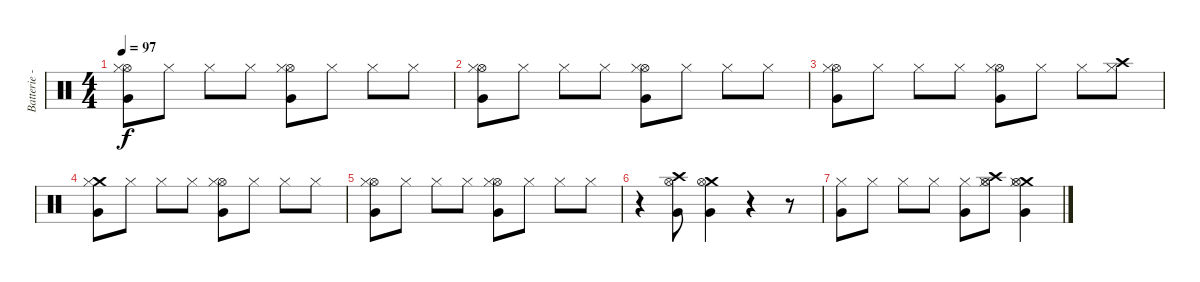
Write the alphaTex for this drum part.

\track ("Batterie - Roger Taylor" "Batterie -") {instrument percussion}
\staff {score}
\articulation defaults
\ts (4 4)
\tempo 97
\clef neutral
\ks c
("Hi-Hat (open)" "Hi-Hat (closed)" "Very Low Tom (hit)").8{dy f} "Hi-Hat (closed)".8 "Hi-Hat (closed)".8 "Hi-Hat (closed)".8 ("Hi-Hat (open)" "Hi-Hat (closed)" "Very Low Tom (hit)").8 "Hi-Hat (closed)".8 "Hi-Hat (closed)".8 "Hi-Hat (closed)".8 |
("Hi-Hat (open)" "Hi-Hat (closed)" "Very Low Tom (hit)").8 "Hi-Hat (closed)".8 "Hi-Hat (closed)".8 "Hi-Hat (closed)".8 ("Hi-Hat (open)" "Hi-Hat (closed)" "Very Low Tom (hit)").8 "Hi-Hat (closed)".8 "Hi-Hat (closed)".8 "Hi-Hat (closed)".8 |
("Hi-Hat (open)" "Hi-Hat (closed)" "Very Low Tom (hit)").8 "Hi-Hat (closed)".8 "Hi-Hat (closed)".8 "Hi-Hat (closed)".8 ("Hi-Hat (open)" "Hi-Hat (closed)" "Very Low Tom (hit)").8 "Hi-Hat (closed)".8 "Hi-Hat (closed)".8 ("Crash high (hit)" "Hi-Hat (closed)").8 |
("Crash medium (hit)" "Hi-Hat (closed)" "Very Low Tom (hit)").8 "Hi-Hat (closed)".8 "Hi-Hat (closed)".8 "Hi-Hat (closed)".8 ("Hi-Hat (open)" "Hi-Hat (closed)" "Very Low Tom (hit)").8 "Hi-Hat (closed)".8 "Hi-Hat (closed)".8 "Hi-Hat (closed)".8 |
("Hi-Hat (open)" "Hi-Hat (closed)" "Very Low Tom (hit)").8 "Hi-Hat (closed)".8 "Hi-Hat (closed)".8 "Hi-Hat (closed)".8 ("Hi-Hat (open)" "Hi-Hat (closed)" "Very Low Tom (hit)").8 "Hi-Hat (closed)".8 "Hi-Hat (closed)".8 "Hi-Hat (closed)".8 |
r.4 ("Crash high (hit)" "Hi-Hat (open)" "Very Low Tom (hit)").8 ("Crash medium (hit)" "Hi-Hat (open)" "Very Low Tom (hit)").4 r.4 r.8 |
("Hi-Hat (closed)" "Very Low Tom (hit)").8 "Hi-Hat (closed)".8 "Hi-Hat (closed)".8 "Hi-Hat (closed)".8 ("Hi-Hat (closed)" "Very Low Tom (hit)").8 ("Crash high (hit)" "Hi-Hat (closed)" "Hi-Hat (open)").8 ("Crash medium (hit)" "Hi-Hat (closed)" "Hi-Hat (open)" "Very Low Tom (hit)").4
